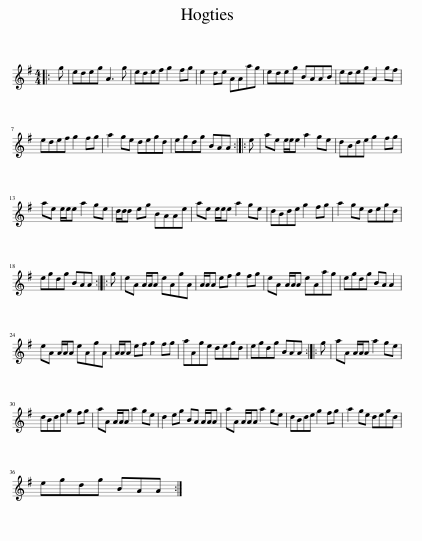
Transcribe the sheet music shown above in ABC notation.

X:1
L:1/8
M:4/4
I:linebreak $
K:G
V:1 treble
V:1
|: g | edeg A3 g | edef g2 fg | e2 de AAag | edeg BAAB | %5
 edeg A2 gf |$ edef g2 fg | a2 ge degd | egdg BAA :: e | %10
 ae e/e/e a2 ge | dBde g2 fg |$ ae e/e/e a2 ge | d/d/d eg BAAe | ae e/e/e a2 ge | %15
 dBde g2 fg | a2 ge degd |$ egdg BAA :: g | eA A/A/A eAgA | %20
 A/A/A ef g2 fg | eA A/A/A eAag | egdg BA A2 |$ eA A/A/A eAgA | A/A/A ef g2 fg | %25
 aAge degd | egdg BAA :: g | aA A/A/A a2 ge |$ dBde g2 fg | %30
 aA A/A/A a2 ge | d2 eg BA A/A/A | aA A/A/A a2 ge | dBde g2 fg | a2 ge degd |$ %35
 egdg BAA :| %36
